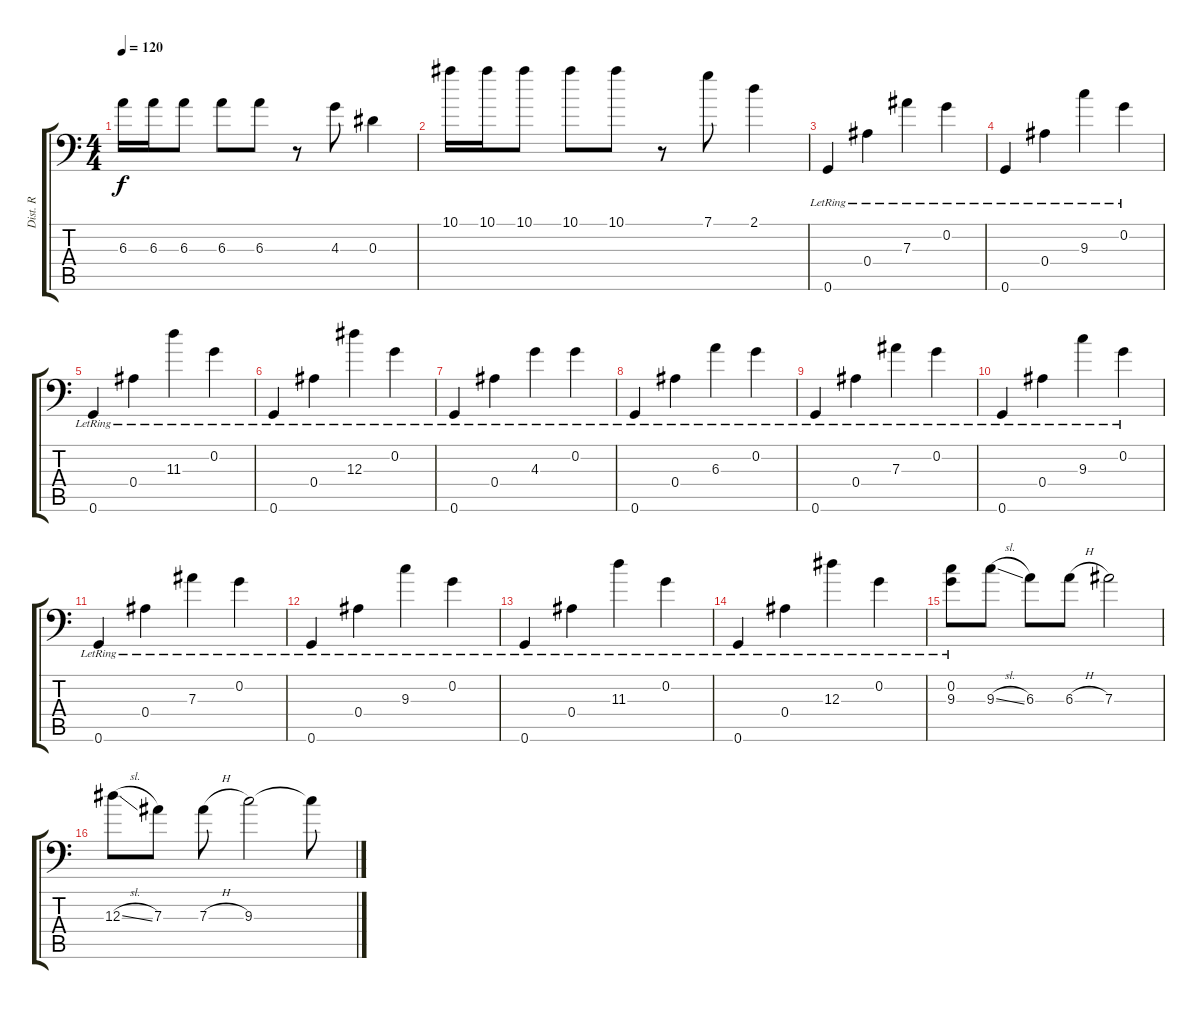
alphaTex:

\track ("Dist. R" "Dist. R") {instrument distortionguitar}
\staff {score tabs}
\tuning (C4 G3 Eb3 Bb2 F2 G1) {hide}
\ts (4 4)
\tempo 120
\clef f4
\ks c
6.3.16{dy f} 6.3.16 6.3.8 6.3.8 6.3.8 r.8 4.3.8 0.3.4 |
10.1.16 10.1.16 10.1.8 10.1.8 10.1.8 r.8 7.1.8 2.1.4 |
0.6{lr}.4 0.4{lr}.4 7.3{lr}.4 0.2{lr}.4 |
0.6{lr}.4 0.4{lr}.4 9.3{lr}.4 0.2{lr}.4 |
0.6{lr}.4 0.4{lr}.4 11.3{lr}.4 0.2{lr}.4 |
0.6{lr}.4 0.4{lr}.4 12.3{lr}.4 0.2{lr}.4 |
0.6{lr}.4 0.4{lr}.4 4.3{lr}.4 0.2{lr}.4 |
0.6{lr}.4 0.4{lr}.4 6.3{lr}.4 0.2{lr}.4 |
0.6{lr}.4 0.4{lr}.4 7.3{lr}.4 0.2{lr}.4 |
0.6{lr}.4 0.4{lr}.4 9.3{lr}.4 0.2{lr}.4 |
0.6{lr}.4 0.4{lr}.4 7.3{lr}.4 0.2{lr}.4 |
0.6{lr}.4 0.4{lr}.4 9.3{lr}.4 0.2{lr}.4 |
0.6{lr}.4 0.4{lr}.4 11.3{lr}.4 0.2{lr}.4 |
0.6{lr}.4 0.4{lr}.4 12.3{lr}.4 0.2{lr}.4 |
(0.2 9.3{lr}).8 9.3{sl}.8 6.3.8 6.3{h}.8 7.3.2 |
12.3{sl}.8 7.3.8 7.3{h}.8 9.3.2 9.3{t}.8
